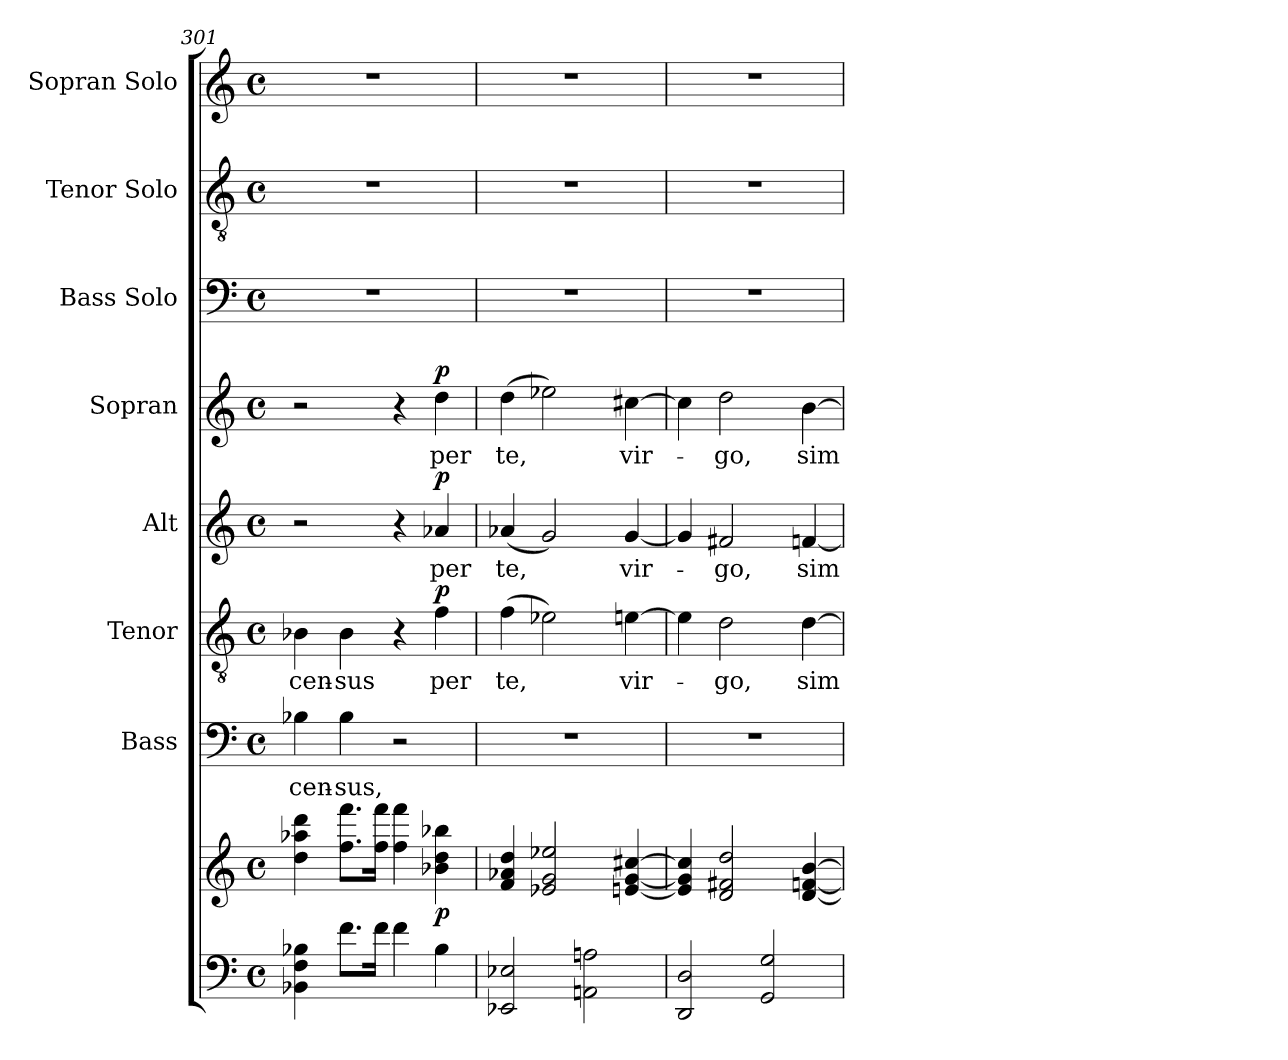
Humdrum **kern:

**kern	**kern	**dynam	**kern	**text	**kern	**text	**dynam	**kern	**text	**dynam	**kern	**text	**dynam	**kern	**kern	**kern
*part8	*part8	*part8	*part7	*part7	*part6	*part6	*part6	*part5	*part5	*part5	*part4	*part4	*part4	*part3	*part2	*part1
*staff9	*staff8	*staff8/9	*staff7	*staff7	*staff6	*staff6	*staff6	*staff5	*staff5	*staff5	*staff4	*staff4	*staff4	*staff3	*staff2	*staff1
*	*	*	*I"Bass	*	*I"Tenor	*	*	*I"Alt	*	*	*I"Sopran	*	*	*I"Bass Solo	*I"Tenor Solo	*I"Sopran Solo
*	*	*	*I'B.	*	*I'T.	*	*	*I'A.	*	*	*I'S.	*	*	*I'B. Solo	*I'T. Solo	*I'S. Solo
*clefF4	*clefG2	*	*clefF4	*	*clefGv2	*	*	*clefG2	*	*	*clefG2	*	*	*clefF4	*clefGv2	*clefG2
*k[]	*k[]	*	*k[]	*	*k[]	*	*	*k[]	*	*	*k[]	*	*	*k[]	*k[]	*k[]
*C:	*C:	*	*C:	*	*C:	*	*	*C:	*	*	*C:	*	*	*C:	*C:	*C:
*M4/4	*M4/4	*	*M4/4	*	*M4/4	*	*	*M4/4	*	*	*M4/4	*	*	*M4/4	*M4/4	*M4/4
*met(c)	*met(c)	*	*met(c)	*	*met(c)	*	*	*met(c)	*	*	*met(c)	*	*	*met(c)	*met(c)	*met(c)
=301	=301	=301	=301	=301	=301	=301	=301	=301	=301	=301	=301	=301	=301	=301	=301	=301
!	!	!	!	!LO:LY:b	!	!LO:LY:b	!	!	!	!	!	!	!	!	!	!
4BB-X\ 4F\ 4B-X\	4dd\ 4aa-X\ 4ddd\	.	4B-X\	-cen-	4B-X\	-cen-	.	2r	.	.	2r	.	.	1r	1r	1r
!	!	!	!	!LO:LY:b	!	!LO:LY:b	!	!	!	!	!	!	!	!	!	!
8.f\L	8.ff\ 8.fff\L	.	4B-\	-sus,	4B-\	-sus	.	.	.	.	.	.	.	.	.	.
16f\Jk	16ff\ 16fff\Jk	.	.	.	.	.	.	.	.	.	.	.	.	.	.	.
4f\	4ff\ 4fff\	.	2r	.	4r	.	.	4r	.	.	4r	.	.	.	.	.
!	!	!LO:DY:b	!	!	!	!LO:LY:b	!LO:DY:a	!	!LO:LY:b	!LO:DY:a	!	!LO:LY:b	!LO:DY:a	!	!	!
4B-\	4b-X\ 4dd\ 4bb-X\	p	.	.	4f\	per	p	4a-X/	per	p	4dd\	per	p	.	.	.
=302	=302	=302	=302	=302	=302	=302	=302	=302	=302	=302	=302	=302	=302	=302	=302	=302
!	!	!	!	!	!	!LO:LY:b	!	!	!LO:LY:b	!	!	!LO:LY:b	!	!	!	!
2EE-X/ 2E-X/	4f/ 4a-X/ 4dd/	.	1r	.	(>4f\	te,	.	(<4a-X/	te,	.	(>4dd\	te,	.	1r	1r	1r
.	2e-X/ 2g/ 2ee-X/	.	.	.	2e-X\)	.	.	2g/)	.	.	2ee-X\)	.	.	.	.	.
2AAn\ 2An\	.	.	.	.	.	.	.	.	.	.	.	.	.	.	.	.
!	!	!	!	!	!	!LO:LY:b	!	!	!LO:LY:b	!	!	!LO:LY:b	!	!	!	!
.	[4en/ [4g/ [4cc#X/	.	.	.	[4en\	vir-	.	[4g/	vir-	.	[4cc#X\	vir-	.	.	.	.
=303	=303	=303	=303	=303	=303	=303	=303	=303	=303	=303	=303	=303	=303	=303	=303	=303
2DD/ 2D/	4e/] 4g/] 4cc#/]	.	1r	.	4e\]	.	.	4g/]	.	.	4cc#\]	.	.	1r	1r	1r
!	!	!	!	!	!	!LO:LY:b	!	!	!LO:LY:b	!	!	!LO:LY:b	!	!	!	!
.	2d/ 2f#X/ 2dd/	.	.	.	2d\	-go,	.	2f#X/	-go,	.	2dd\	-go,	.	.	.	.
2GG/ 2G/	.	.	.	.	.	.	.	.	.	.	.	.	.	.	.	.
!	!	!	!	!	!	!LO:LY:b	!	!	!LO:LY:b	!	!	!LO:LY:b	!	!	!	!
.	[4d/ [4fn/ [4b/	.	.	.	[4d\	sim	.	[4fn/	sim	.	[4b\	sim	.	.	.	.
=	=	=	=	=	=	=	=	=	=	=	=	=	=	=	=	=
*-	*-	*-	*-	*-	*-	*-	*-	*-	*-	*-	*-	*-	*-	*-	*-	*-
